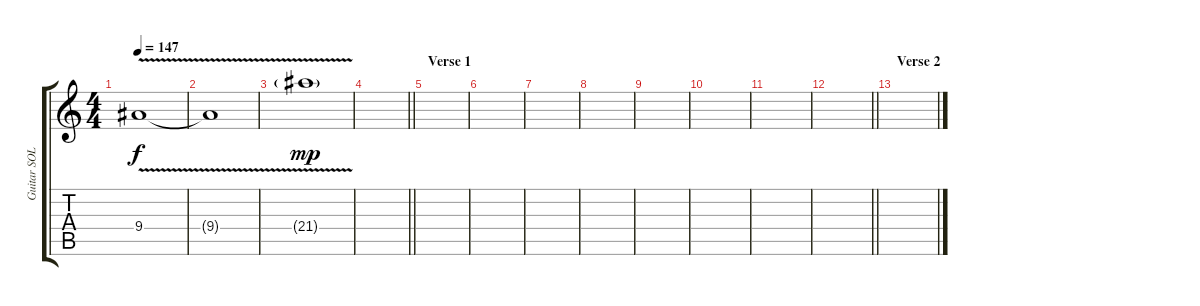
\track ("Guitar SOLO" "Guitar SOL") {instrument overdrivenguitar}
\staff {score tabs}
\tuning (Eb4 Bb3 Gb3 Db3 Ab2 Eb2) {hide}
\ts (4 4)
\tempo 147
\clef g2
\ks c
9.4{v}.1{dy f} |
9.4{t}.1 |
21.4{v g}.1{dy mp} |
\barLineRight lightlight
|
\section ("" "Verse 1")
|
|
|
|
|
|
|
\barLineRight lightlight
|
\section ("" "Verse 2")
